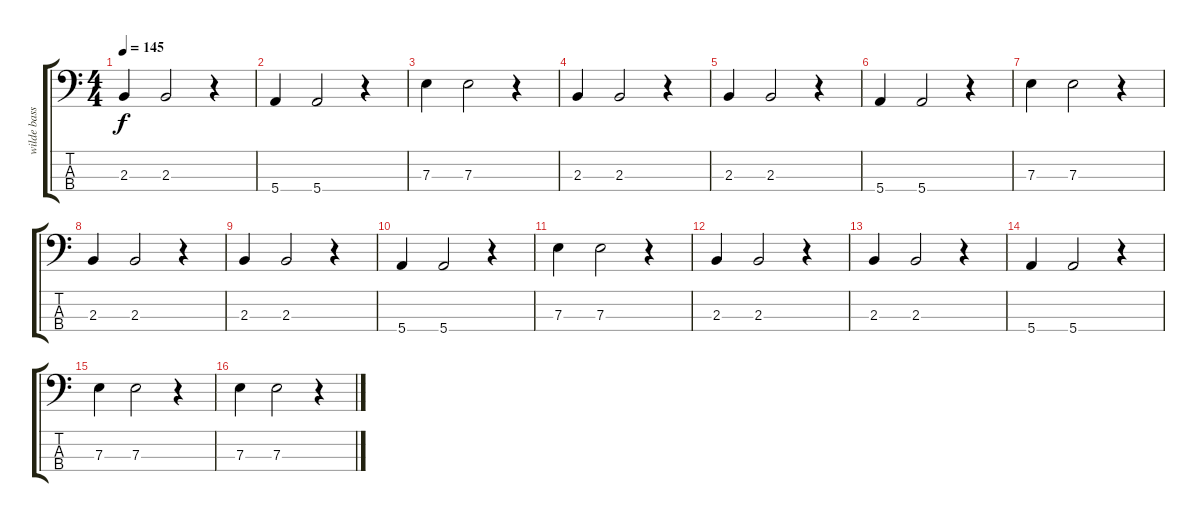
\track ("wilde bass" "wilde bass") {instrument electricbassfinger}
\staff {score tabs}
\tuning (G2 D2 A1 E1) {hide}
\ts (4 4)
\tempo 145
\clef f4
\ks c
2.3.4{dy f} 2.3.2 r.4 |
5.4.4 5.4.2 r.4 |
7.3.4 7.3.2 r.4 |
2.3.4 2.3.2 r.4 |
2.3.4 2.3.2 r.4 |
5.4.4 5.4.2 r.4 |
7.3.4 7.3.2 r.4 |
2.3.4 2.3.2 r.4 |
2.3.4 2.3.2 r.4 |
5.4.4 5.4.2 r.4 |
7.3.4 7.3.2 r.4 |
2.3.4 2.3.2 r.4 |
2.3.4 2.3.2 r.4 |
5.4.4 5.4.2 r.4 |
7.3.4 7.3.2 r.4 |
7.3.4 7.3.2 r.4
